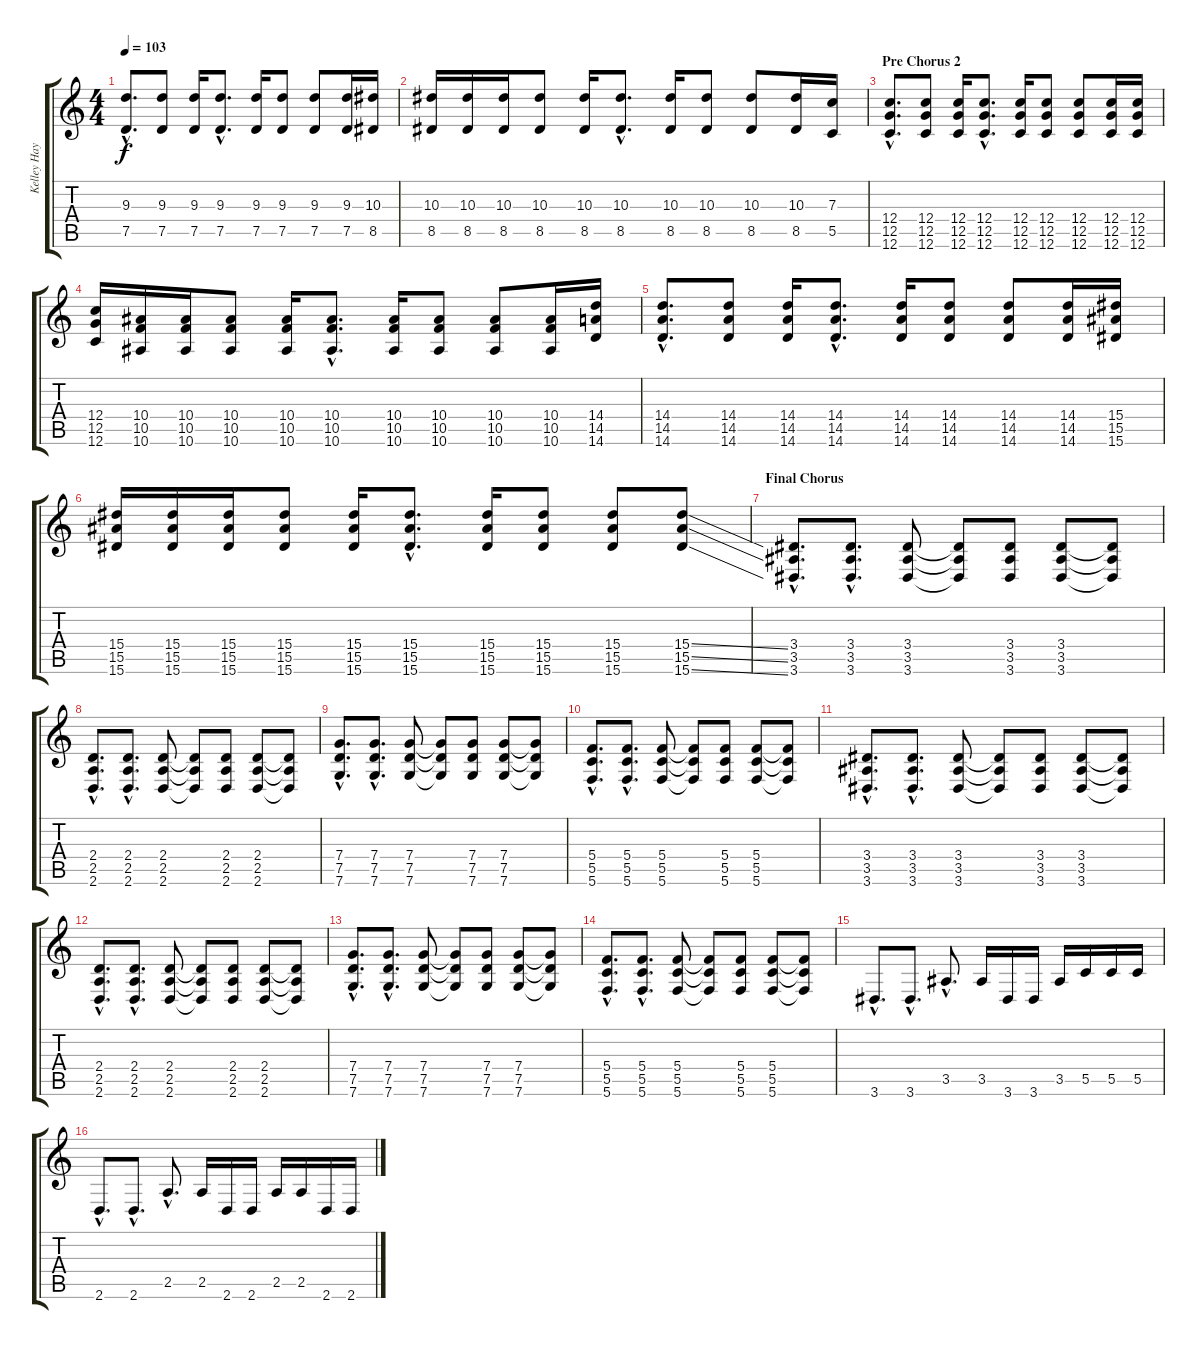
\track ("Kelley Hayes (2nd Guitar)" "Kelley Hay") {instrument distortionguitar}
\staff {score tabs}
\tuning (D4 A3 F3 C3 G2 C2) {hide}
\ts (4 4)
\tempo 103
\clef g2
\ks c
(9.3{hac} 7.5{hac}).8{d dy f} (9.3 7.5).8 (9.3 7.5).16 (9.3{hac} 7.5{hac}).8{d} (9.3 7.5).16 (9.3 7.5).8 (9.3 7.5).8 (9.3 7.5).16 (10.3 8.5).16 |
(10.3 8.5).16 (10.3 8.5).16 (10.3 8.5).16 (10.3 8.5).8 (10.3 8.5).16 (10.3{hac} 8.5{hac}).8{d} (10.3 8.5).16 (10.3 8.5).8 (10.3 8.5).8 (10.3 8.5).16 (7.3 5.5).16 |
\section ("" "Pre Chorus 2")
(12.4{hac} 12.5{hac} 12.6{hac}).8{d} (12.4 12.5 12.6).8 (12.4 12.5 12.6).16 (12.4{hac} 12.5{hac} 12.6{hac}).8{d} (12.4 12.5 12.6).16 (12.4 12.5 12.6).8 (12.4 12.5 12.6).8 (12.4 12.5 12.6).16 (12.4 12.5 12.6).16 |
(12.4 12.5 12.6).16 (10.4 10.5 10.6).16 (10.4 10.5 10.6).16 (10.4 10.5 10.6).8 (10.4 10.5 10.6).16 (10.4{hac} 10.5{hac} 10.6{hac}).8{d} (10.4 10.5 10.6).16 (10.4 10.5 10.6).8 (10.4 10.5 10.6).8 (10.4 10.5 10.6).16 (14.4 14.5 14.6).16 |
(14.4{hac} 14.5{hac} 14.6{hac}).8{d} (14.4 14.5 14.6).8 (14.4 14.5 14.6).16 (14.4{hac} 14.5{hac} 14.6{hac}).8{d} (14.4 14.5 14.6).16 (14.4 14.5 14.6).8 (14.4 14.5 14.6).8 (14.4 14.5 14.6).16 (15.4 15.5 15.6).16 |
(15.4 15.5 15.6).16 (15.4 15.5 15.6).16 (15.4 15.5 15.6).16 (15.4 15.5 15.6).8 (15.4 15.5 15.6).16 (15.4{hac} 15.5{hac} 15.6{hac}).8{d} (15.4 15.5 15.6).16 (15.4 15.5 15.6).8 (15.4 15.5 15.6).8 (15.4{ss} 15.5{ss} 15.6{ss}).8 |
\section ("" "Final Chorus")
(3.4{hac} 3.5{hac} 3.6{hac}).8{d} (3.4{hac} 3.5{hac} 3.6{hac}).8{d} (3.4 3.5 3.6).8 (3.4{t} 3.5{t} 3.6{t}).8 (3.4 3.5 3.6).8 (3.4 3.5 3.6).8 (3.4{t} 3.5{t} 3.6{t}).8 |
(2.4{hac} 2.5{hac} 2.6{hac}).8{d} (2.4{hac} 2.5{hac} 2.6{hac}).8{d} (2.4 2.5 2.6).8 (2.4{t} 2.5{t} 2.6{t}).8 (2.4 2.5 2.6).8 (2.4 2.5 2.6).8 (2.4{t} 2.5{t} 2.6{t}).8 |
(7.4{hac} 7.5{hac} 7.6{hac}).8{d} (7.4{hac} 7.5{hac} 7.6{hac}).8{d} (7.4 7.5 7.6).8 (7.4{t} 7.5{t} 7.6{t}).8 (7.4 7.5 7.6).8 (7.4 7.5 7.6).8 (7.4{t} 7.5{t} 7.6{t}).8 |
(5.4{hac} 5.5{hac} 5.6{hac}).8{d} (5.4{hac} 5.5{hac} 5.6{hac}).8{d} (5.4 5.5 5.6).8 (5.4{t} 5.5{t} 5.6{t}).8 (5.4 5.5 5.6).8 (5.4 5.5 5.6).8 (5.4{t} 5.5{t} 5.6{t}).8 |
(3.4{hac} 3.5{hac} 3.6{hac}).8{d} (3.4{hac} 3.5{hac} 3.6{hac}).8{d} (3.4 3.5 3.6).8 (3.4{t} 3.5{t} 3.6{t}).8 (3.4 3.5 3.6).8 (3.4 3.5 3.6).8 (3.4{t} 3.5{t} 3.6{t}).8 |
(2.4{hac} 2.5{hac} 2.6{hac}).8{d} (2.4{hac} 2.5{hac} 2.6{hac}).8{d} (2.4 2.5 2.6).8 (2.4{t} 2.5{t} 2.6{t}).8 (2.4 2.5 2.6).8 (2.4 2.5 2.6).8 (2.4{t} 2.5{t} 2.6{t}).8 |
(7.4{hac} 7.5{hac} 7.6{hac}).8{d} (7.4{hac} 7.5{hac} 7.6{hac}).8{d} (7.4 7.5 7.6).8 (7.4{t} 7.5{t} 7.6{t}).8 (7.4 7.5 7.6).8 (7.4 7.5 7.6).8 (7.4{t} 7.5{t} 7.6{t}).8 |
(5.4{hac} 5.5{hac} 5.6{hac}).8{d} (5.4{hac} 5.5{hac} 5.6{hac}).8{d} (5.4 5.5 5.6).8 (5.4{t} 5.5{t} 5.6{t}).8 (5.4 5.5 5.6).8 (5.4 5.5 5.6).8 (5.4{t} 5.5{t} 5.6{t}).8 |
3.6{hac}.8{d} 3.6{hac}.8{d} 3.5{hac}.8{d} 3.5.16 3.6.16 3.6.16 3.5.16 5.5.16 5.5.16 5.5.16 |
2.6{hac}.8{d} 2.6{hac}.8{d} 2.5{hac}.8{d} 2.5.16 2.6.16 2.6.16 2.5.16 2.5.16 2.6.16 2.6.16
